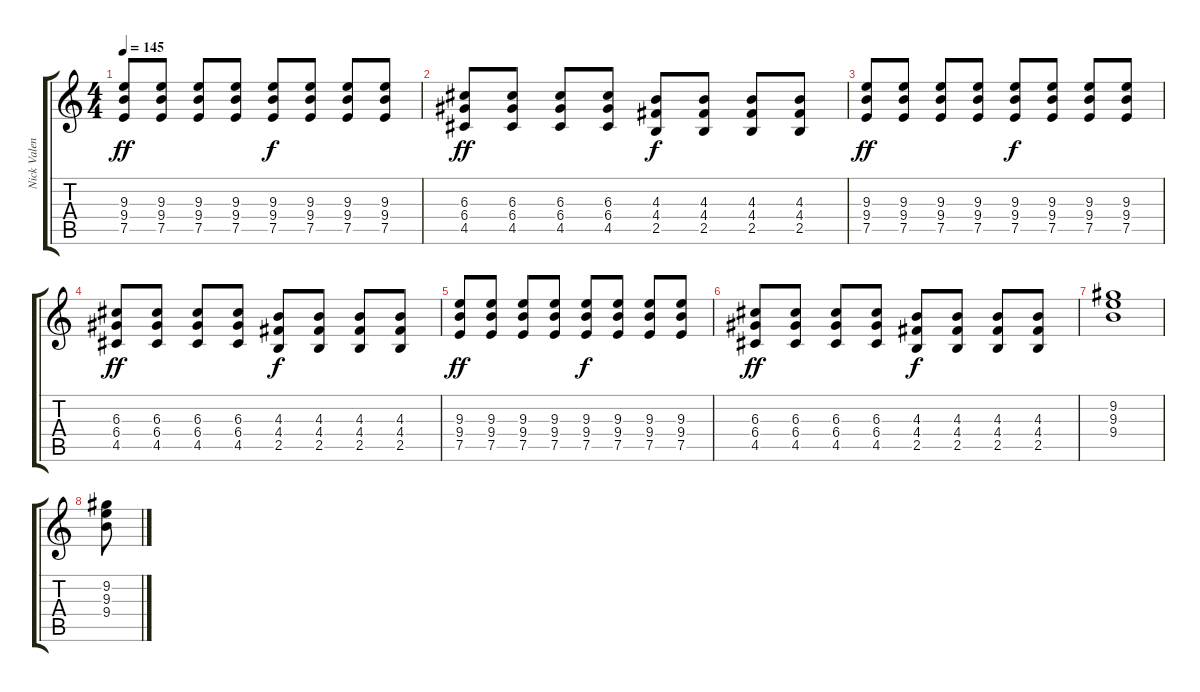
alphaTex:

\track ("Nick Valensi" "Nick Valen") {instrument distortionguitar}
\staff {score tabs}
\tuning (E4 B3 G3 D3 A2 E2) {hide}
\ts (4 4)
\tempo 145
\clef g2
\ks c
(9.3 9.4 7.5).8{dy ff} (9.3 9.4 7.5).8 (9.3 9.4 7.5).8 (9.3 9.4 7.5).8 (9.3 9.4 7.5).8{dy f} (9.3 9.4 7.5).8 (9.3 9.4 7.5).8 (9.3 9.4 7.5).8 |
(6.3 6.4 4.5).8{dy ff} (6.3 6.4 4.5).8 (6.3 6.4 4.5).8 (6.3 6.4 4.5).8 (4.3 4.4 2.5).8{dy f} (4.3 4.4 2.5).8 (4.3 4.4 2.5).8 (4.3 4.4 2.5).8 |
(9.3 9.4 7.5).8{dy ff} (9.3 9.4 7.5).8 (9.3 9.4 7.5).8 (9.3 9.4 7.5).8 (9.3 9.4 7.5).8{dy f} (9.3 9.4 7.5).8 (9.3 9.4 7.5).8 (9.3 9.4 7.5).8 |
(6.3 6.4 4.5).8{dy ff} (6.3 6.4 4.5).8 (6.3 6.4 4.5).8 (6.3 6.4 4.5).8 (4.3 4.4 2.5).8{dy f} (4.3 4.4 2.5).8 (4.3 4.4 2.5).8 (4.3 4.4 2.5).8 |
(9.3 9.4 7.5).8{dy ff} (9.3 9.4 7.5).8 (9.3 9.4 7.5).8 (9.3 9.4 7.5).8 (9.3 9.4 7.5).8{dy f} (9.3 9.4 7.5).8 (9.3 9.4 7.5).8 (9.3 9.4 7.5).8 |
(6.3 6.4 4.5).8{dy ff} (6.3 6.4 4.5).8 (6.3 6.4 4.5).8 (6.3 6.4 4.5).8 (4.3 4.4 2.5).8{dy f} (4.3 4.4 2.5).8 (4.3 4.4 2.5).8 (4.3 4.4 2.5).8 |
(9.2 9.3 9.4).1 |
(9.2 9.3 9.4).8
